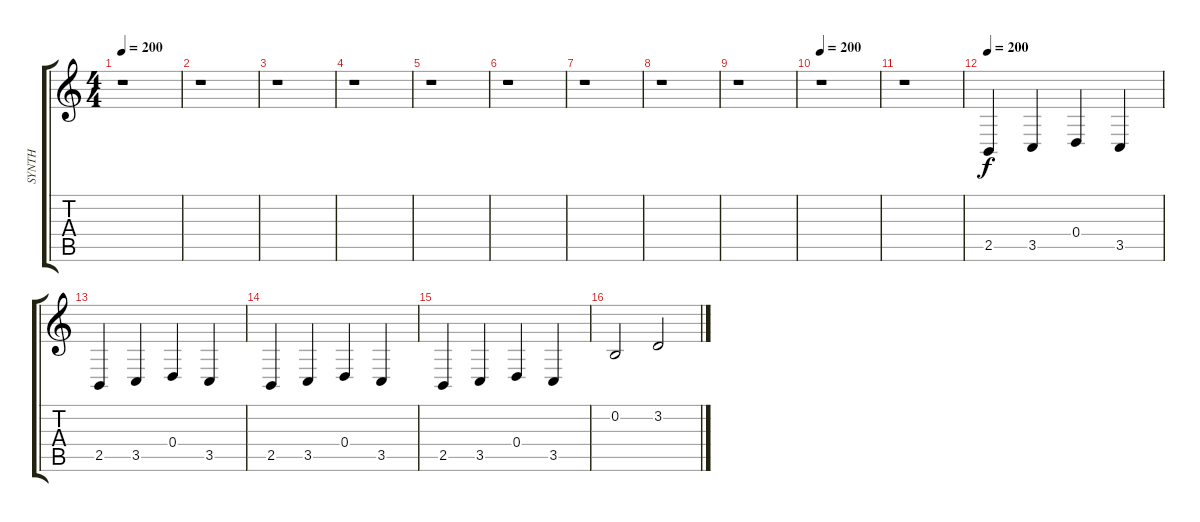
\track ("SYNTH" "SYNTH") {instrument pad1newage}
\staff {score tabs}
\tuning (E4 B3 G3 D3 A2 E2) {hide}
\ts (4 4)
\tempo 200
\clef g2
\ks c
r.1{dy f} |
r.1 |
r.1 |
r.1 |
r.1 |
r.1 |
r.1 |
r.1 |
r.1 |
\tempo 200
r.1 |
r.1 |
\tempo 200
2.5.4{volume 10 instrument pad1newage} 3.5.4 0.4.4 3.5.4 |
2.5.4 3.5.4 0.4.4 3.5.4 |
2.5.4 3.5.4 0.4.4 3.5.4 |
2.5.4 3.5.4 0.4.4 3.5.4 |
0.2.2{volume 11 instrument pad1newage} 3.2.2
